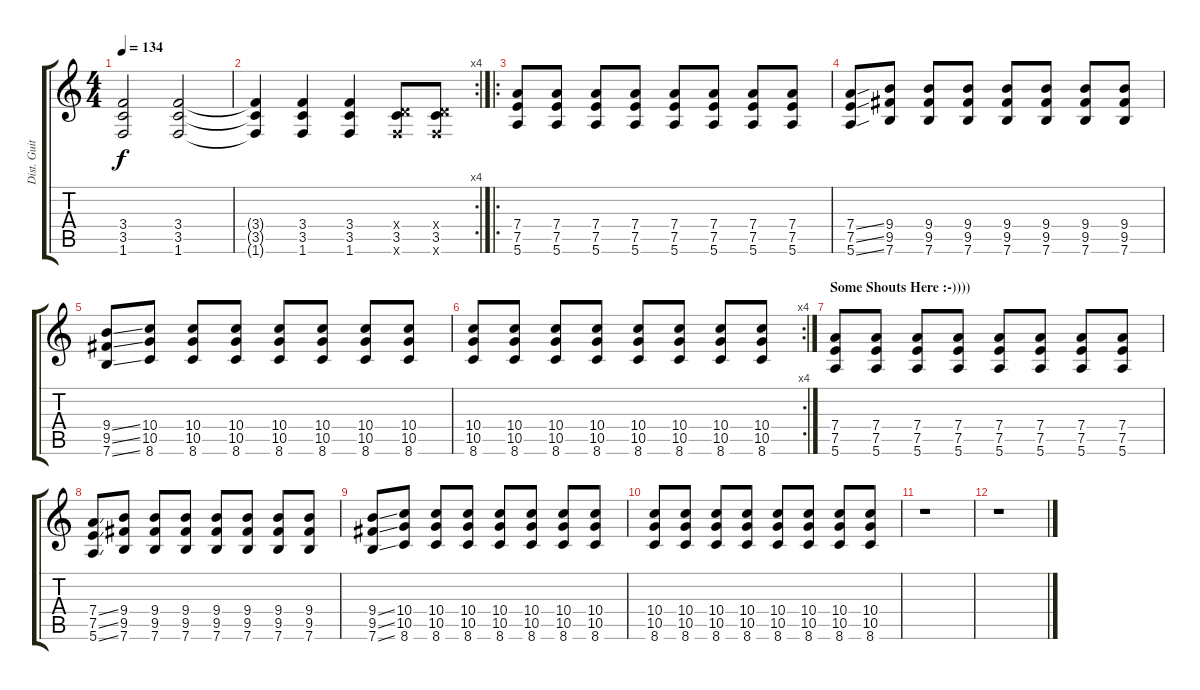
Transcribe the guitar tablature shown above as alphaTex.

\track ("Dist. Guitar" "Dist. Guit") {instrument distortionguitar}
\staff {score tabs}
\tuning (E4 B3 G3 D3 A2 E2) {hide}
\ts (4 4)
\tempo 134
\clef g2
\ks c
(3.4 3.5 1.6).2{dy f} (3.4 3.5 1.6).2 |
\rc 4
(3.4{t} 3.5{t} 1.6{t}).4 (3.4 3.5 1.6).4 (3.4 3.5 1.6).4 (0.4{x} 3.5 1.6{x}).8 (0.4{x} 3.5 1.6{x}).8 |
\ro
(7.4 7.5 5.6).8 (7.4 7.5 5.6).8 (7.4 7.5 5.6).8 (7.4 7.5 5.6).8 (7.4 7.5 5.6).8 (7.4 7.5 5.6).8 (7.4 7.5 5.6).8 (7.4 7.5 5.6).8 |
(7.4{ss} 7.5{ss} 5.6{ss}).8 (9.4 9.5 7.6).8 (9.4 9.5 7.6).8 (9.4 9.5 7.6).8 (9.4 9.5 7.6).8 (9.4 9.5 7.6).8 (9.4 9.5 7.6).8 (9.4 9.5 7.6).8 |
(9.4{ss} 9.5{ss} 7.6{ss}).8 (10.4 10.5 8.6).8 (10.4 10.5 8.6).8 (10.4 10.5 8.6).8 (10.4 10.5 8.6).8 (10.4 10.5 8.6).8 (10.4 10.5 8.6).8 (10.4 10.5 8.6).8 |
\rc 4
(10.4 10.5 8.6).8 (10.4 10.5 8.6).8 (10.4 10.5 8.6).8 (10.4 10.5 8.6).8 (10.4 10.5 8.6).8 (10.4 10.5 8.6).8 (10.4 10.5 8.6).8 (10.4 10.5 8.6).8 |
\section ("" "Some Shouts Here :-))))")
(7.4 7.5 5.6).8 (7.4 7.5 5.6).8 (7.4 7.5 5.6).8 (7.4 7.5 5.6).8 (7.4 7.5 5.6).8 (7.4 7.5 5.6).8 (7.4 7.5 5.6).8 (7.4 7.5 5.6).8 |
(7.4{ss} 7.5{ss} 5.6{ss}).8 (9.4 9.5 7.6).8 (9.4 9.5 7.6).8 (9.4 9.5 7.6).8 (9.4 9.5 7.6).8 (9.4 9.5 7.6).8 (9.4 9.5 7.6).8 (9.4 9.5 7.6).8 |
(9.4{ss} 9.5{ss} 7.6{ss}).8{volume 8} (10.4 10.5 8.6).8 (10.4 10.5 8.6).8 (10.4 10.5 8.6).8 (10.4 10.5 8.6).8 (10.4 10.5 8.6).8 (10.4 10.5 8.6).8 (10.4 10.5 8.6).8 |
(10.4 10.5 8.6).8{volume 0} (10.4 10.5 8.6).8 (10.4 10.5 8.6).8 (10.4 10.5 8.6).8 (10.4 10.5 8.6).8 (10.4 10.5 8.6).8 (10.4 10.5 8.6).8 (10.4 10.5 8.6).8 |
r.1 |
r.1
